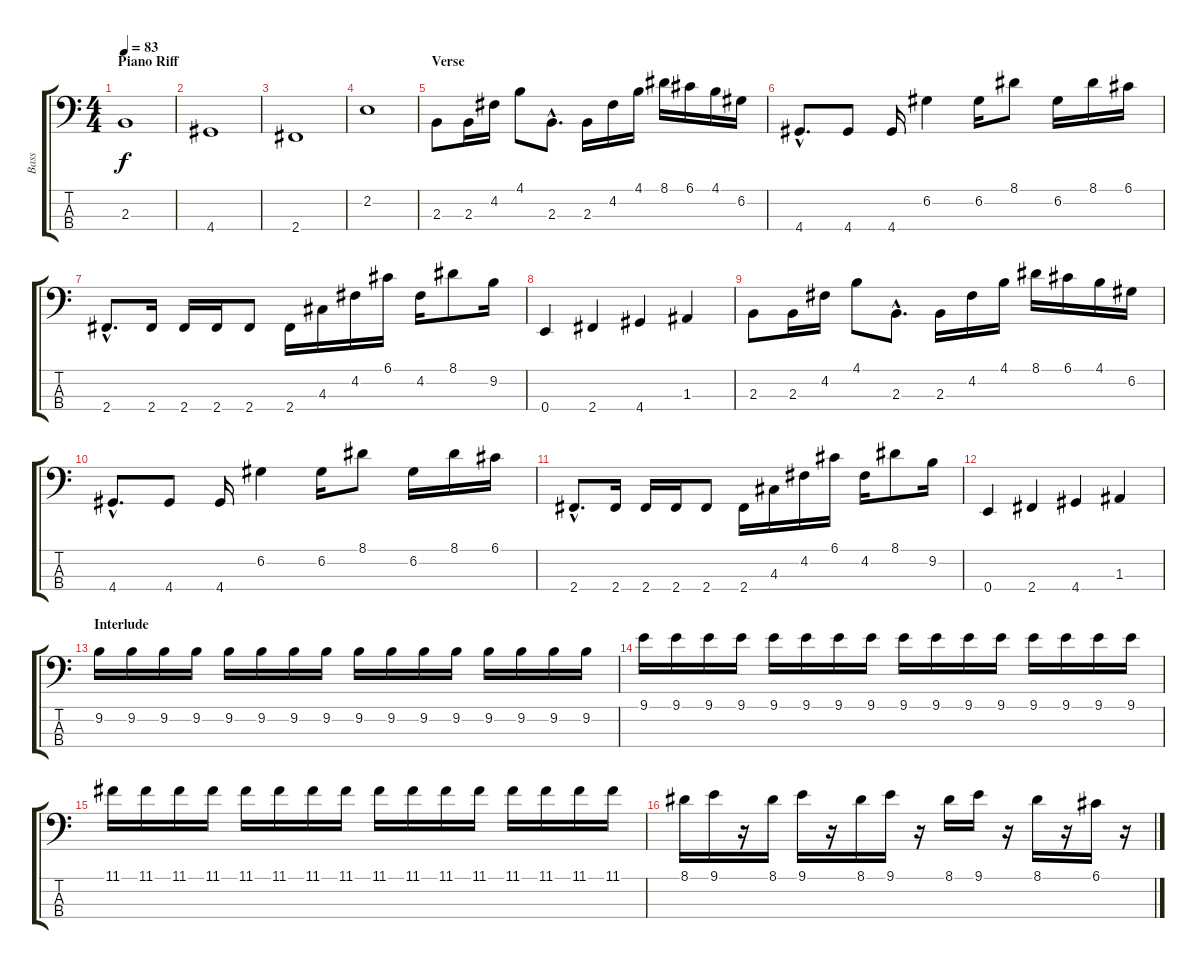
\track ("Bass" "Bass") {instrument electricbassfinger}
\staff {score tabs}
\tuning (G2 D2 A1 E1) {hide}
\ts (4 4)
\section ("" "Piano Riff")
\tempo 83
\clef f4
\ks c
2.3.1{dy f} |
4.4.1 |
2.4.1 |
2.2.1 |
\section ("" "Verse")
2.3.8 2.3.16 4.2.16 4.1.8 2.3{hac}.8{d} 2.3.16 4.2.16 4.1.16 8.1.16 6.1.16 4.1.16 6.2.16 |
4.4{hac}.8{d} 4.4.8 4.4.16 6.2.4 6.2.16 8.1.8 6.2.16 8.1.16 6.1.16 |
2.4{hac}.8{d} 2.4.16 2.4.16 2.4.16 2.4.8 2.4.16 4.3.16 4.2.16 6.1.16 4.2.16 8.1.8 9.2.16 |
0.4.4 2.4.4 4.4.4 1.3.4 |
2.3.8 2.3.16 4.2.16 4.1.8 2.3{hac}.8{d} 2.3.16 4.2.16 4.1.16 8.1.16 6.1.16 4.1.16 6.2.16 |
4.4{hac}.8{d} 4.4.8 4.4.16 6.2.4 6.2.16 8.1.8 6.2.16 8.1.16 6.1.16 |
2.4{hac}.8{d} 2.4.16 2.4.16 2.4.16 2.4.8 2.4.16 4.3.16 4.2.16 6.1.16 4.2.16 8.1.8 9.2.16 |
0.4.4 2.4.4 4.4.4 1.3.4 |
\section ("" "Interlude")
9.2.16 9.2.16 9.2.16 9.2.16 9.2.16 9.2.16 9.2.16 9.2.16 9.2.16 9.2.16 9.2.16 9.2.16 9.2.16 9.2.16 9.2.16 9.2.16 |
9.1.16 9.1.16 9.1.16 9.1.16 9.1.16 9.1.16 9.1.16 9.1.16 9.1.16 9.1.16 9.1.16 9.1.16 9.1.16 9.1.16 9.1.16 9.1.16 |
11.1.16 11.1.16 11.1.16 11.1.16 11.1.16 11.1.16 11.1.16 11.1.16 11.1.16 11.1.16 11.1.16 11.1.16 11.1.16 11.1.16 11.1.16 11.1.16 |
8.1.16 9.1.16 r.16 8.1.16 9.1.16 r.16 8.1.16 9.1.16 r.16 8.1.16 9.1.16 r.16 8.1.16 r.16 6.1.16 r.16
